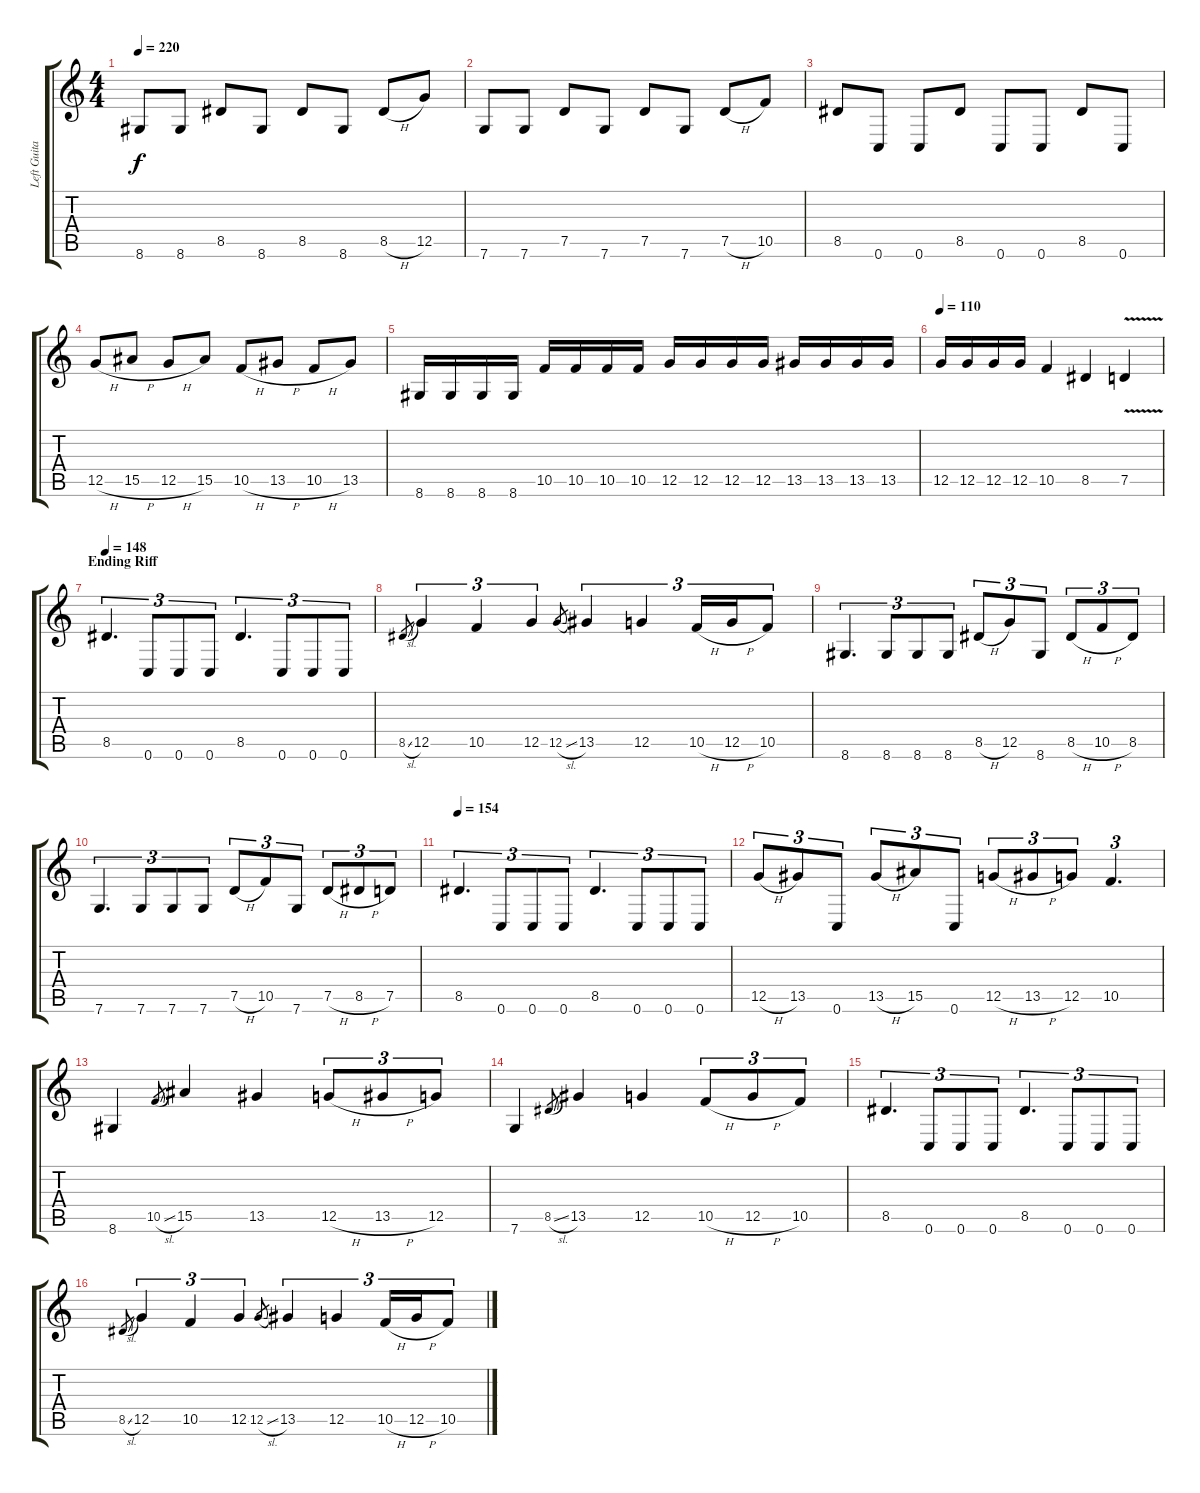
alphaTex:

\track ("Left Guitar" "Left Guita") {instrument distortionguitar}
\staff {score tabs}
\tuning (D4 A3 F3 C3 G2 C2) {hide}
\ts (4 4)
\tempo 220
\clef g2
\ks c
8.6.8{dy f} 8.6.8 8.5.8 8.6.8 8.5.8 8.6.8 8.5{h}.8 12.5.8 |
7.6.8 7.6.8 7.5.8 7.6.8 7.5.8 7.6.8 7.5{h}.8 10.5.8 |
8.5.8 0.6.8 0.6.8 8.5.8 0.6.8 0.6.8 8.5.8 0.6.8 |
12.5{h}.8 15.5{h}.8 12.5{h}.8 15.5.8 10.5{h}.8 13.5{h}.8 10.5{h}.8 13.5.8 |
8.6.16 8.6.16 8.6.16 8.6.16 10.5.16 10.5.16 10.5.16 10.5.16 12.5.16 12.5.16 12.5.16 12.5.16 13.5.16 13.5.16 13.5.16 13.5.16 |
\tempo 110
12.5.16 12.5.16 12.5.16 12.5.16 10.5.4 8.5.4 7.5{v}.4 |
\section ("" "Ending Riff")
\tempo 148
8.5.4{d tu (3 2)} 0.6.8{tu (3 2)} 0.6.8{tu (3 2)} 0.6.8{tu (3 2)} 8.5.4{d tu (3 2)} 0.6.8{tu (3 2)} 0.6.8{tu (3 2)} 0.6.8{tu (3 2)} |
8.5{sl}.8{gr} 12.5.4{tu (3 2)} 10.5.4{tu (3 2)} 12.5.4{tu (3 2)} 12.5{sl}.8{gr} 13.5.4{tu (3 2)} 12.5.4{tu (3 2)} 10.5{h}.16{tu (3 2)} 12.5{h}.16{tu (3 2)} 10.5.8{tu (3 2)} |
8.6.4{d tu (3 2)} 8.6.8{tu (3 2)} 8.6.8{tu (3 2)} 8.6.8{tu (3 2)} 8.5{h}.8{tu (3 2)} 12.5.8{tu (3 2)} 8.6.8{tu (3 2)} 8.5{h}.8{tu (3 2)} 10.5{h}.8{tu (3 2)} 8.5.8{tu (3 2)} |
7.6.4{d tu (3 2)} 7.6.8{tu (3 2)} 7.6.8{tu (3 2)} 7.6.8{tu (3 2)} 7.5{h}.8{tu (3 2)} 10.5.8{tu (3 2)} 7.6.8{tu (3 2)} 7.5{h}.8{tu (3 2)} 8.5{h}.8{tu (3 2)} 7.5.8{tu (3 2)} |
\tempo 154
8.5.4{d tu (3 2)} 0.6.8{tu (3 2)} 0.6.8{tu (3 2)} 0.6.8{tu (3 2)} 8.5.4{d tu (3 2)} 0.6.8{tu (3 2)} 0.6.8{tu (3 2)} 0.6.8{tu (3 2)} |
12.5{h}.8{tu (3 2)} 13.5.8{tu (3 2)} 0.6.8{tu (3 2)} 13.5{h}.8{tu (3 2)} 15.5.8{tu (3 2)} 0.6.8{tu (3 2)} 12.5{h}.8{tu (3 2)} 13.5{h}.8{tu (3 2)} 12.5.8{tu (3 2)} 10.5.4{d tu (3 2)} |
8.6.4 10.5{sl}.8{gr} 15.5.4 13.5.4 12.5{h}.8{tu (3 2)} 13.5{h}.8{tu (3 2)} 12.5.8{tu (3 2)} |
7.6.4 8.5{sl}.8{gr} 13.5.4 12.5.4 10.5{h}.8{tu (3 2)} 12.5{h}.8{tu (3 2)} 10.5.8{tu (3 2)} |
8.5.4{d tu (3 2)} 0.6.8{tu (3 2)} 0.6.8{tu (3 2)} 0.6.8{tu (3 2)} 8.5.4{d tu (3 2)} 0.6.8{tu (3 2)} 0.6.8{tu (3 2)} 0.6.8{tu (3 2)} |
8.5{sl}.8{gr} 12.5.4{tu (3 2)} 10.5.4{tu (3 2)} 12.5.4{tu (3 2)} 12.5{sl}.8{gr} 13.5.4{tu (3 2)} 12.5.4{tu (3 2)} 10.5{h}.16{tu (3 2)} 12.5{h}.16{tu (3 2)} 10.5.8{tu (3 2)}
